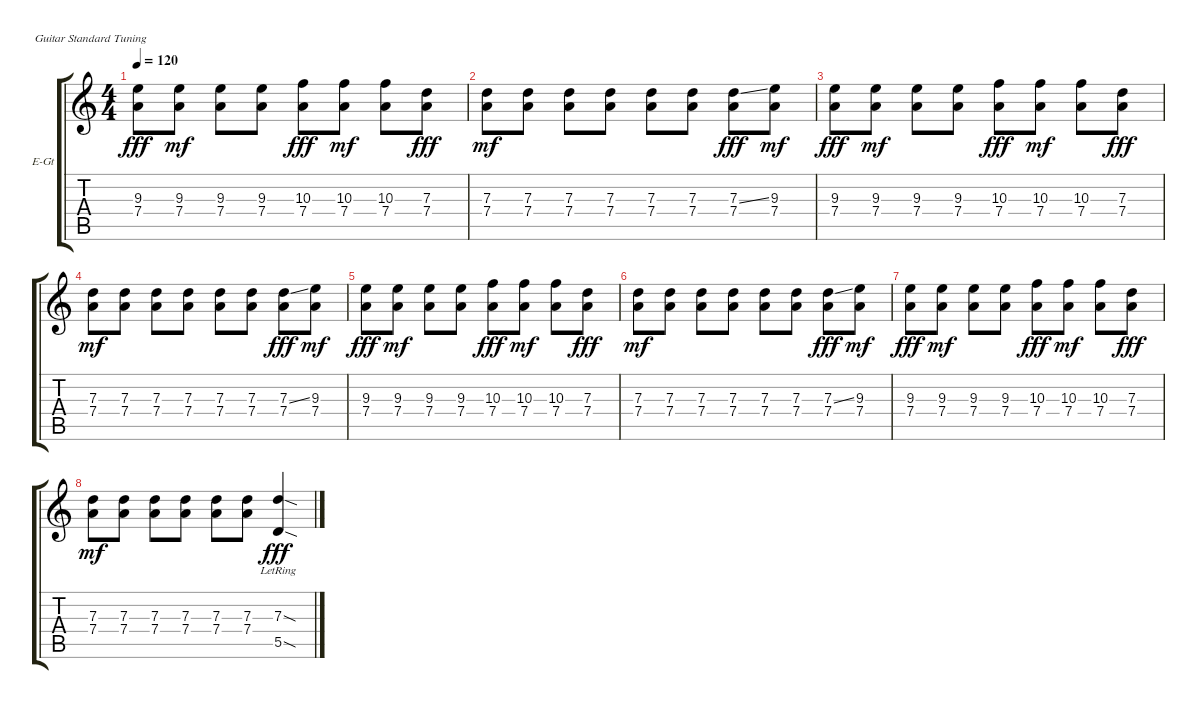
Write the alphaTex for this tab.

\defaultSystemsLayout 4
\bracketExtendMode groupsimilarinstruments
\firstSystemTrackNameOrientation horizontal
\otherSystemsTrackNameOrientation horizontal
\track ("Vlad Plotnikov" "E-Gt") {instrument distortionguitar}
\staff {score tabs}
\tuning (E4 B3 G3 D3 A2 E2)
\ts (4 4)
\tempo 120
\clef g2
\ks c
(7.4 9.3).8{dy fff} (7.4 9.3).8{dy mf} (7.4 9.3).8 (7.4 9.3).8 (7.4 10.3).8{dy fff} (7.4 10.3).8{dy mf} (7.4 10.3).8 (7.4 7.3).8{dy fff} |
(7.3 7.4).8{dy mf} (7.4 7.3).8 (7.3 7.4).8 (7.3 7.4).8 (7.4 7.3).8 (7.4 7.3).8 (7.3{ss} 7.4).8{dy fff} (9.3 7.4).8{dy mf} |
(7.4 9.3).8{dy fff} (7.4 9.3).8{dy mf} (7.4 9.3).8 (7.4 9.3).8 (7.4 10.3).8{dy fff} (7.4 10.3).8{dy mf} (7.4 10.3).8 (7.4 7.3).8{dy fff} |
(7.3 7.4).8{dy mf} (7.4 7.3).8 (7.3 7.4).8 (7.3 7.4).8 (7.4 7.3).8 (7.4 7.3).8 (7.3{ss} 7.4).8{dy fff} (9.3 7.4).8{dy mf} |
(7.4 9.3).8{dy fff} (7.4 9.3).8{dy mf} (7.4 9.3).8 (7.4 9.3).8 (7.4 10.3).8{dy fff} (7.4 10.3).8{dy mf} (7.4 10.3).8 (7.4 7.3).8{dy fff} |
(7.3 7.4).8{dy mf} (7.4 7.3).8 (7.3 7.4).8 (7.3 7.4).8 (7.4 7.3).8 (7.4 7.3).8 (7.3{ss} 7.4).8{dy fff} (9.3 7.4).8{dy mf} |
(7.4 9.3).8{dy fff} (7.4 9.3).8{dy mf} (7.4 9.3).8 (7.4 9.3).8 (7.4 10.3).8{dy fff} (7.4 10.3).8{dy mf} (7.4 10.3).8 (7.4 7.3).8{dy fff} |
(7.3 7.4).8{dy mf} (7.4 7.3).8 (7.3 7.4).8 (7.3 7.4).8 (7.4 7.3).8 (7.4 7.3).8 (5.5{sod lr} 7.3{sod lr}).4{dy fff}
